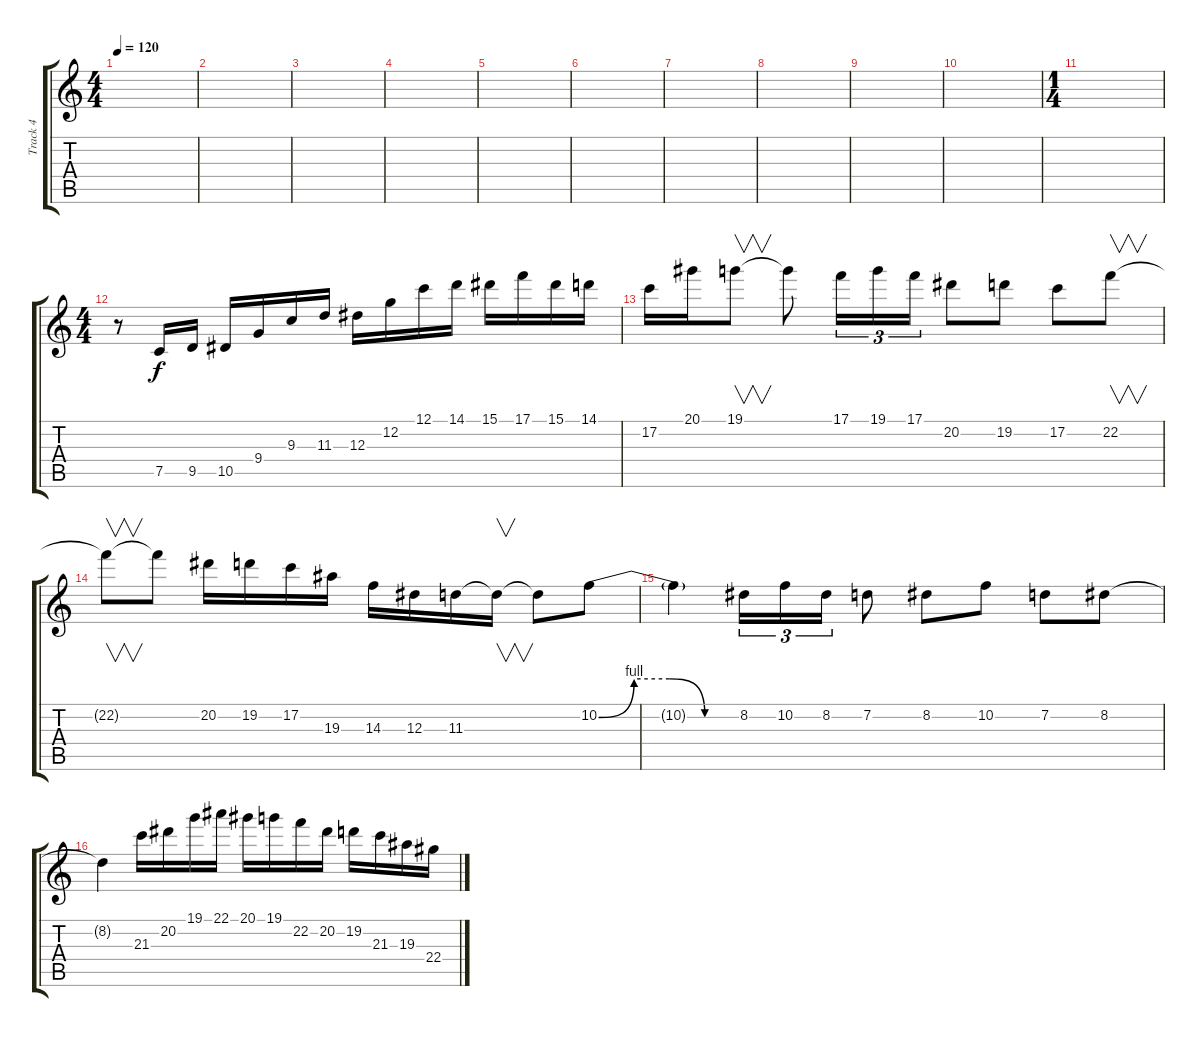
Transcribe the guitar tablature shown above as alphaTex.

\track ("Track 4" "Track 4") {instrument overdrivenguitar}
\staff {score tabs}
\tuning (C4 G3 Eb3 Bb2 F2 C2) {hide}
\ts (4 4)
\tempo 120
\clef g2
\ks c
|
|
|
|
|
|
|
|
|
|
\ts (1 4)
|
\ts (4 4)
r.8 7.5.16 9.5.16 10.5.16 9.4.16 9.3.16 11.3.16 12.3.16 12.2.16 12.1.16 14.1.16 15.1.16 17.1.16 15.1.16 14.1.16 |
17.2.16 20.1.16 19.1.8{v} 19.1{t}.8 17.1.16{tu (3 2)} 19.1.16{tu (3 2)} 17.1.16{tu (3 2)} 20.2.8 19.2.8 17.2.8 22.2.8{v} |
22.2{t}.8{v} 22.2{t}.8 20.2.16 19.2.16 17.2.16 19.3.16 14.3.16 12.3.16 11.3.16 11.3{t}.16{v} 11.3{t}.8 10.2{be (custom 0 0 15 4 30 4 45 0 60 0)}.8 |
10.2{t}.4 8.2.16{tu (3 2)} 10.2.16{tu (3 2)} 8.2.16{tu (3 2)} 7.2.8 8.2.8 10.2.8 7.2.8 8.2.8 |
8.2{t}.4 21.3.16 20.2.16 19.1.16 22.1.16 20.1.16 19.1.16 22.2.16 20.2.16 19.2.16 21.3.16 19.3.16 22.4.16
